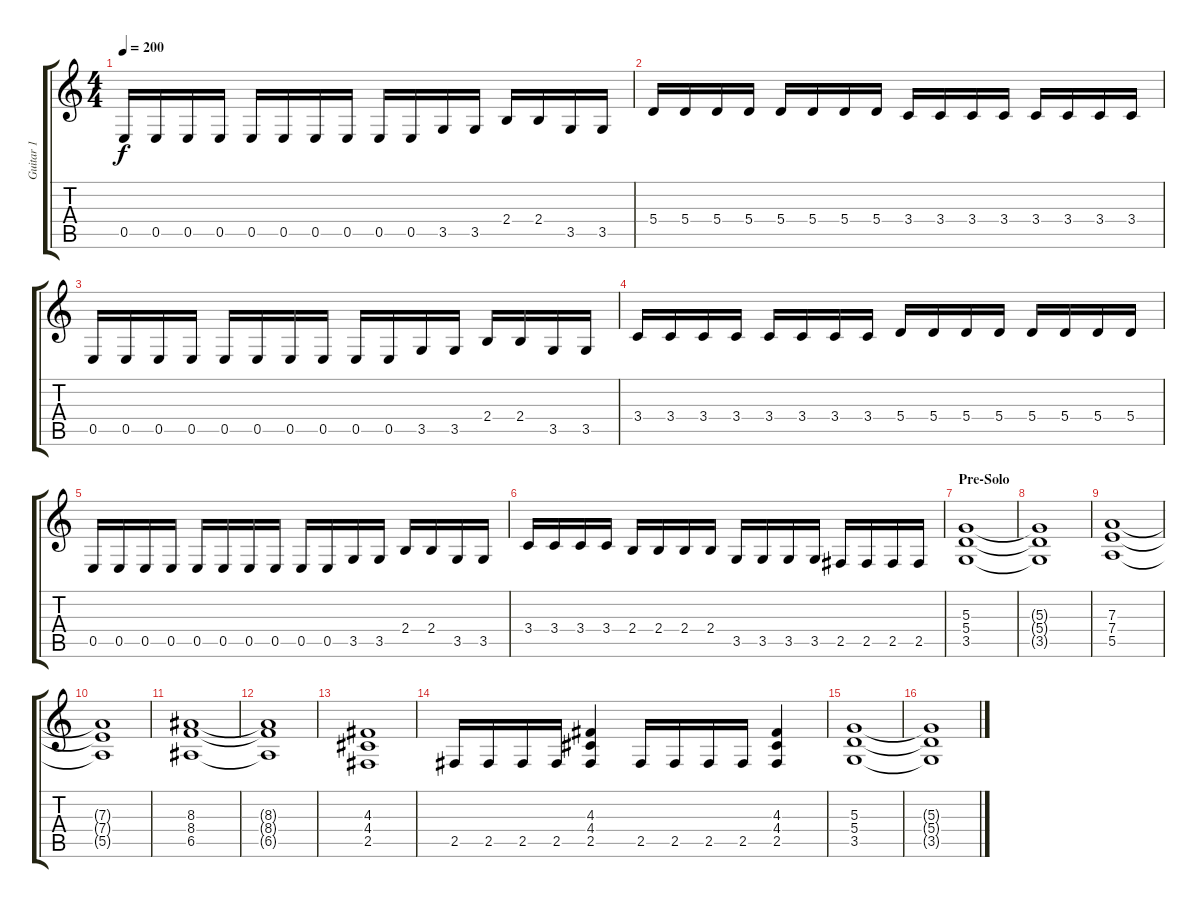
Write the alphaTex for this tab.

\track ("Guitar 1" "Guitar 1") {instrument distortionguitar}
\staff {score tabs}
\tuning (B3 Gb3 D3 A2 E2 B1) {hide}
\ts (4 4)
\tempo 200
\clef g2
\ks c
0.5.16{dy f} 0.5.16 0.5.16 0.5.16 0.5.16 0.5.16 0.5.16 0.5.16 0.5.16 0.5.16 3.5.16 3.5.16 2.4.16 2.4.16 3.5.16 3.5.16 |
5.4.16 5.4.16 5.4.16 5.4.16 5.4.16 5.4.16 5.4.16 5.4.16 3.4.16 3.4.16 3.4.16 3.4.16 3.4.16 3.4.16 3.4.16 3.4.16 |
0.5.16 0.5.16 0.5.16 0.5.16 0.5.16 0.5.16 0.5.16 0.5.16 0.5.16 0.5.16 3.5.16 3.5.16 2.4.16 2.4.16 3.5.16 3.5.16 |
3.4.16 3.4.16 3.4.16 3.4.16 3.4.16 3.4.16 3.4.16 3.4.16 5.4.16 5.4.16 5.4.16 5.4.16 5.4.16 5.4.16 5.4.16 5.4.16 |
0.5.16 0.5.16 0.5.16 0.5.16 0.5.16 0.5.16 0.5.16 0.5.16 0.5.16 0.5.16 3.5.16 3.5.16 2.4.16 2.4.16 3.5.16 3.5.16 |
3.4.16 3.4.16 3.4.16 3.4.16 2.4.16 2.4.16 2.4.16 2.4.16 3.5.16 3.5.16 3.5.16 3.5.16 2.5.16 2.5.16 2.5.16 2.5.16 |
\section ("" "Pre-Solo")
(5.3 5.4 3.5).1 |
(5.3{t} 5.4{t} 3.5{t}).1 |
(7.3 7.4 5.5).1 |
(7.3{t} 7.4{t} 5.5{t}).1 |
(8.3 8.4 6.5).1 |
(8.3{t} 8.4{t} 6.5{t}).1 |
(4.3 4.4 2.5).1 |
2.5.16 2.5.16 2.5.16 2.5.16 (4.3 4.4 2.5).4 2.5.16 2.5.16 2.5.16 2.5.16 (4.3 4.4 2.5).4 |
(5.3 5.4 3.5).1 |
(5.3{t} 5.4{t} 3.5{t}).1
